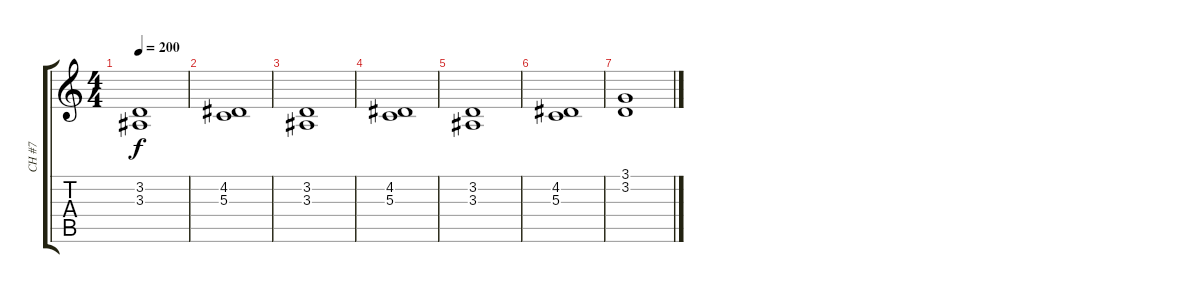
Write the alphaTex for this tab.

\track ("CH #7" "CH #7") {instrument choiraahs}
\staff {score tabs}
\tuning (E4 B3 G3 D3 A2 E2) {hide}
\ts (4 4)
\tempo 200
\clef g2
\ks c
(3.2 3.3).1{dy f} |
(4.2 5.3).1 |
(3.2 3.3).1 |
(4.2 5.3).1 |
(3.2 3.3).1 |
(4.2 5.3).1 |
(3.1 3.2).1
